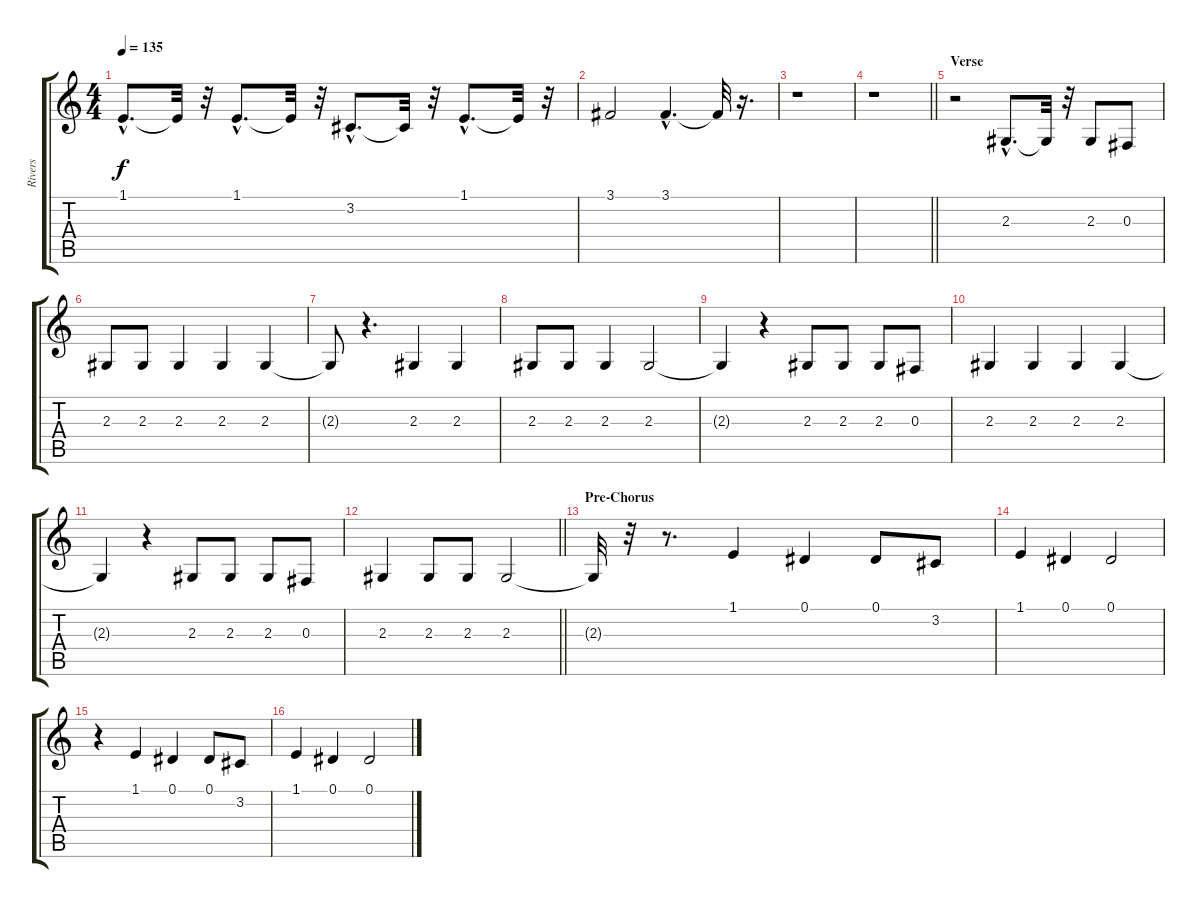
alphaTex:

\track ("Rivers" "Rivers") {instrument clarinet}
\staff {score tabs}
\tuning (Eb4 Bb3 Gb3 Db3 Ab2 Eb2) {hide}
\ts (4 4)
\tempo 135
\clef g2
\ks c
1.1{hac}.8{d dy f} 1.1{t}.32 r.32 1.1{hac}.8{d} 1.1{t}.32 r.32 3.2{hac}.8{d} 3.2{t}.32 r.32 1.1{hac}.8{d} 1.1{t}.32 r.32 |
3.1.2 3.1{hac}.4{d} 3.1{t}.32 r.16{d} |
r.1 |
\barLineRight lightlight
r.1 |
\section ("" "Verse")
r.2 2.3{hac}.8{d} 2.3{t}.32 r.32 2.3.8 0.3.8 |
2.3.8 2.3.8 2.3.4 2.3.4 2.3.4 |
2.3{t}.8 r.4{d} 2.3.4 2.3.4 |
2.3.8 2.3.8 2.3.4 2.3.2 |
2.3{t}.4 r.4 2.3.8 2.3.8 2.3.8 0.3.8 |
2.3.4 2.3.4 2.3.4 2.3.4 |
2.3{t}.4 r.4 2.3.8 2.3.8 2.3.8 0.3.8 |
\barLineRight lightlight
2.3.4 2.3.8 2.3.8 2.3.2 |
\section ("" "Pre-Chorus")
2.3{t}.32 r.32 r.8{d} 1.1.4 0.1.4 0.1.8 3.2.8 |
1.1.4 0.1.4 0.1.2 |
r.4 1.1.4 0.1.4 0.1.8 3.2.8 |
1.1.4 0.1.4 0.1.2
